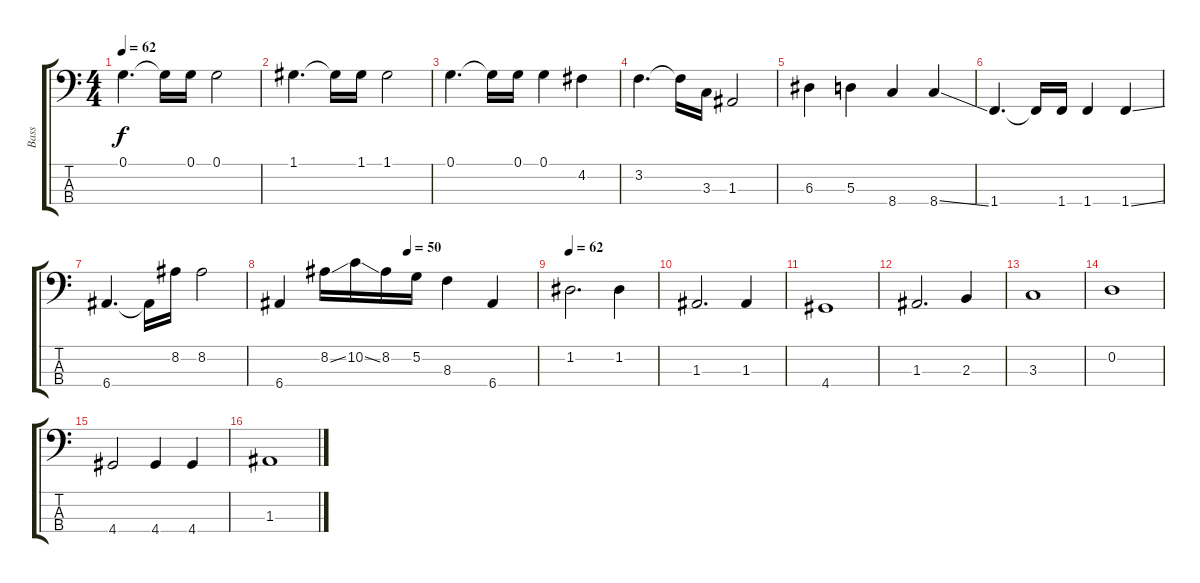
\track ("Bass" "Bass") {mute instrument electricbassfinger}
\staff {score tabs}
\tuning (G2 D2 A1 E1) {hide}
\ts (4 4)
\tempo 62
\clef f4
\ks c
0.1.4{d dy f} 0.1{t}.16 0.1.16 0.1.2 |
1.1.4{d} 1.1{t}.16 1.1.16 1.1.2 |
0.1.4{d} 0.1{t}.16 0.1.16 0.1.4 4.2.4 |
3.2.4{d} 3.2{t}.16 3.3.16 1.3.2 |
6.3.4 5.3.4 8.4.4 8.4{ss}.4 |
1.4.4{d} 1.4{t}.16 1.4.16 1.4.4 1.4{ss}.4 |
6.4.4{d} 6.4{t}.16 8.2.16 8.2.2 |
\tempo (50 0.5)
6.4.4 8.2{ss}.16 10.2{ss}.16 8.2.16 5.2.16 8.3.4 6.4.4 |
\tempo 62
1.2.2{d} 1.2.4 |
1.3.2{d} 1.3.4 |
4.4.1 |
1.3.2{d} 2.3.4{txt ""} |
3.3.1 |
0.2.1 |
4.4.2 4.4.4 4.4.4 |
1.3.1
